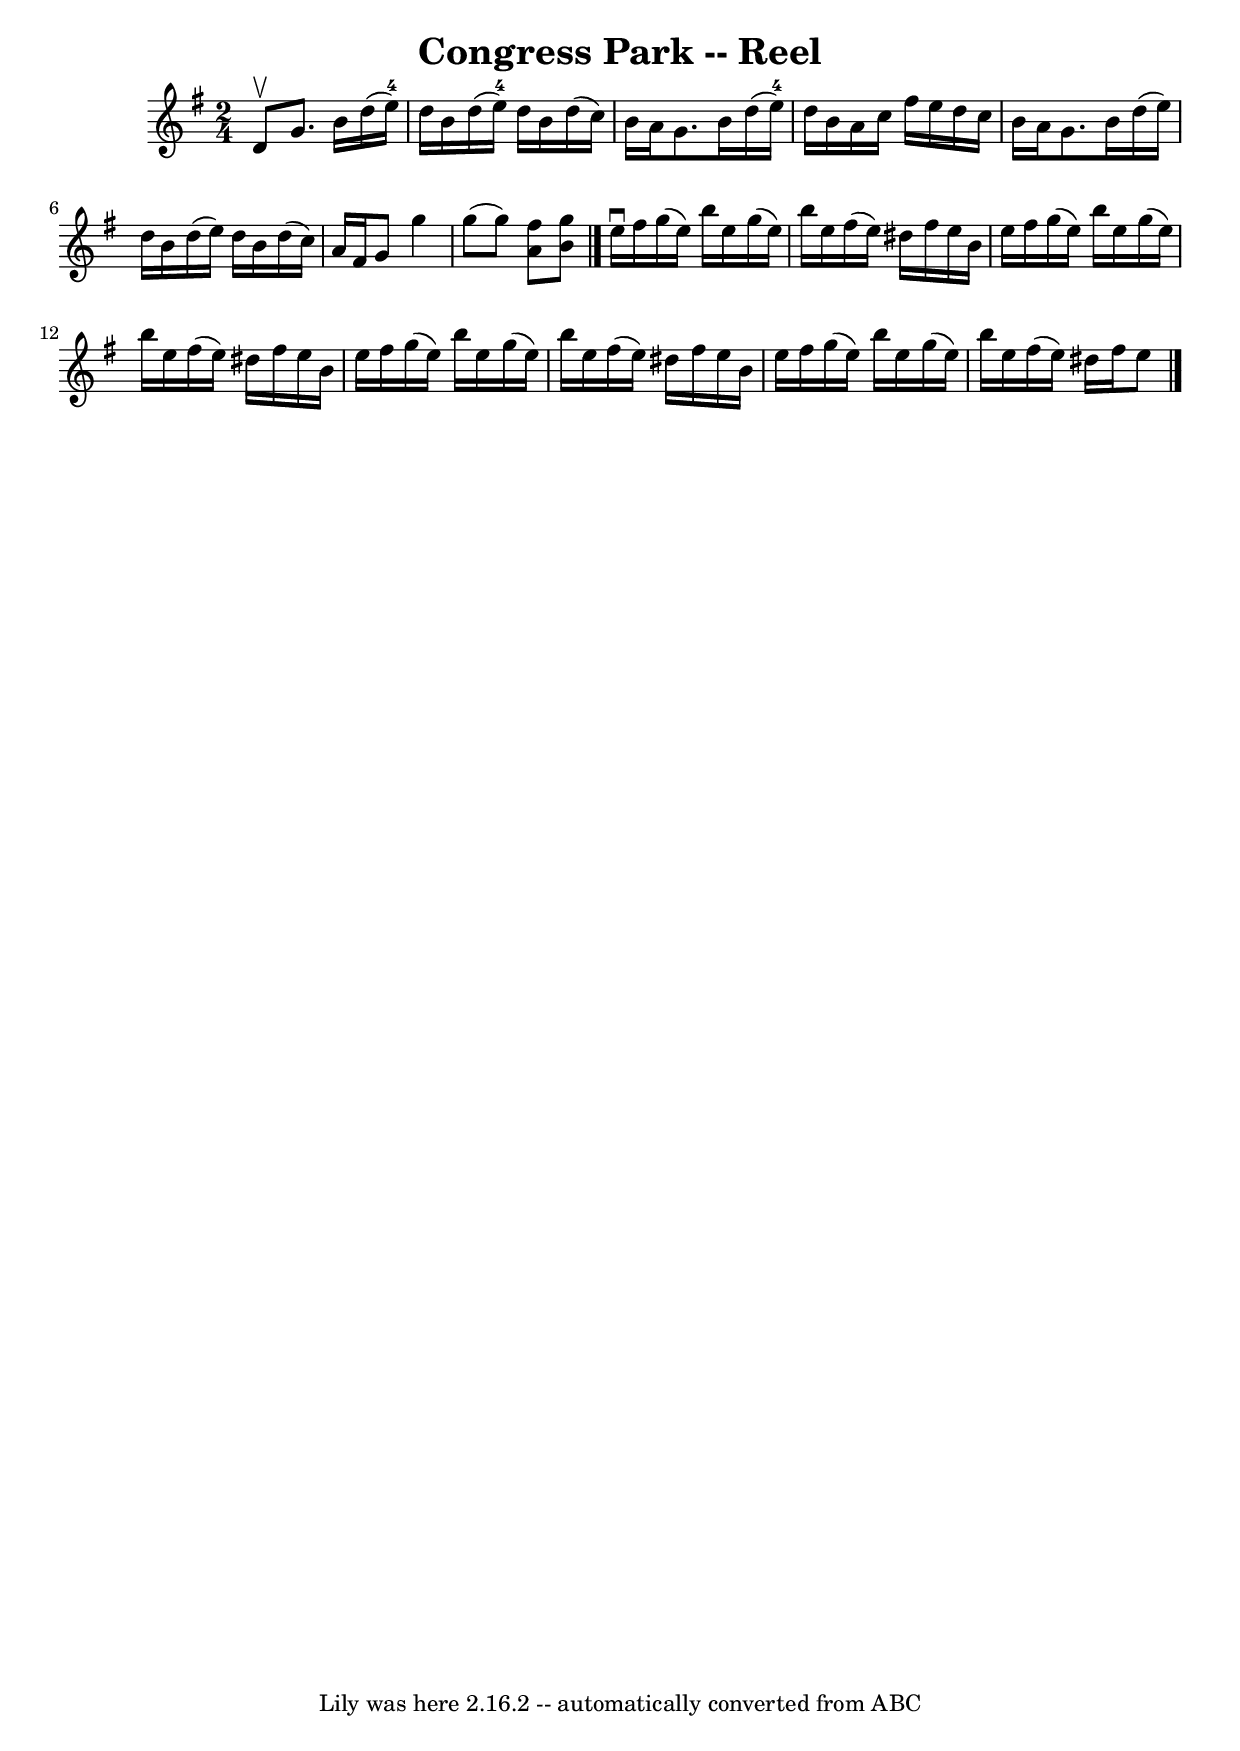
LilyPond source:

\version "2.16.2"
\include "Mammoth.ily"
\header {
	%% book = "Ryan's Mammoth Collection"
	crossRefNumber = "1"
	footnotes = "\\\\147"
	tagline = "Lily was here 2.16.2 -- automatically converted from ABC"
	title = "Congress Park -- Reel"
}
voicedefault =  {


\time 2/4 
\key g \major d'8^\upbow |
 g'8. b'16 d''16 (
e''16-4) d''16 b'16    |
 d''16 (e''16-4) d''16    
b'16 d''16 (c''16) b'16 a'16    |
 g'8. b'16 d''16 
(e''16-4) d''16 b'16    |
 a'16 c''16 fis''16    
e''16 d''16 c''16 b'16 a'16    |
 g'8. b'16 d''16 (
 e''16) d''16 b'16    |
 d''16 (e''16) d''16 b'16   
 d''16 (c''16) a'16 fis'16    |
 g'8 g''4 g''8 (
|
 g''8) << a'8 fis''8   >> << b'8 g''8   >>   \bar "|."   
 e''16^\downbow fis''16  |
 g''16 (e''16) b''16 e''16  
 g''16 (e''16) b''16 e''16    |
 fis''16 (e''16)   
dis''16 fis''16 e''16 b'16 e''16 fis''16    |
 g''16 (
e''16) b''16 e''16 g''16 (e''16) b''16 e''16    |
  
 fis''16 (e''16) dis''16 fis''16 e''16 b'16 e''16    
fis''16    |
 g''16 (e''16) b''16 e''16 g''16 (e''16 
) b''16 e''16    |
 fis''16 (e''16) dis''16 fis''16   
 e''16 b'16 e''16 fis''16    |
 g''16 (e''16) b''16    
e''16 g''16 (e''16) b''16 e''16    |
 fis''16 (e''16  
-) dis''16 fis''16 e''8    \bar "|."   
}

\score{
    <<

	\context Staff="default"
	{
	    \voicedefault 
	}

    >>
	\layout {
	}
	\midi {}
}
